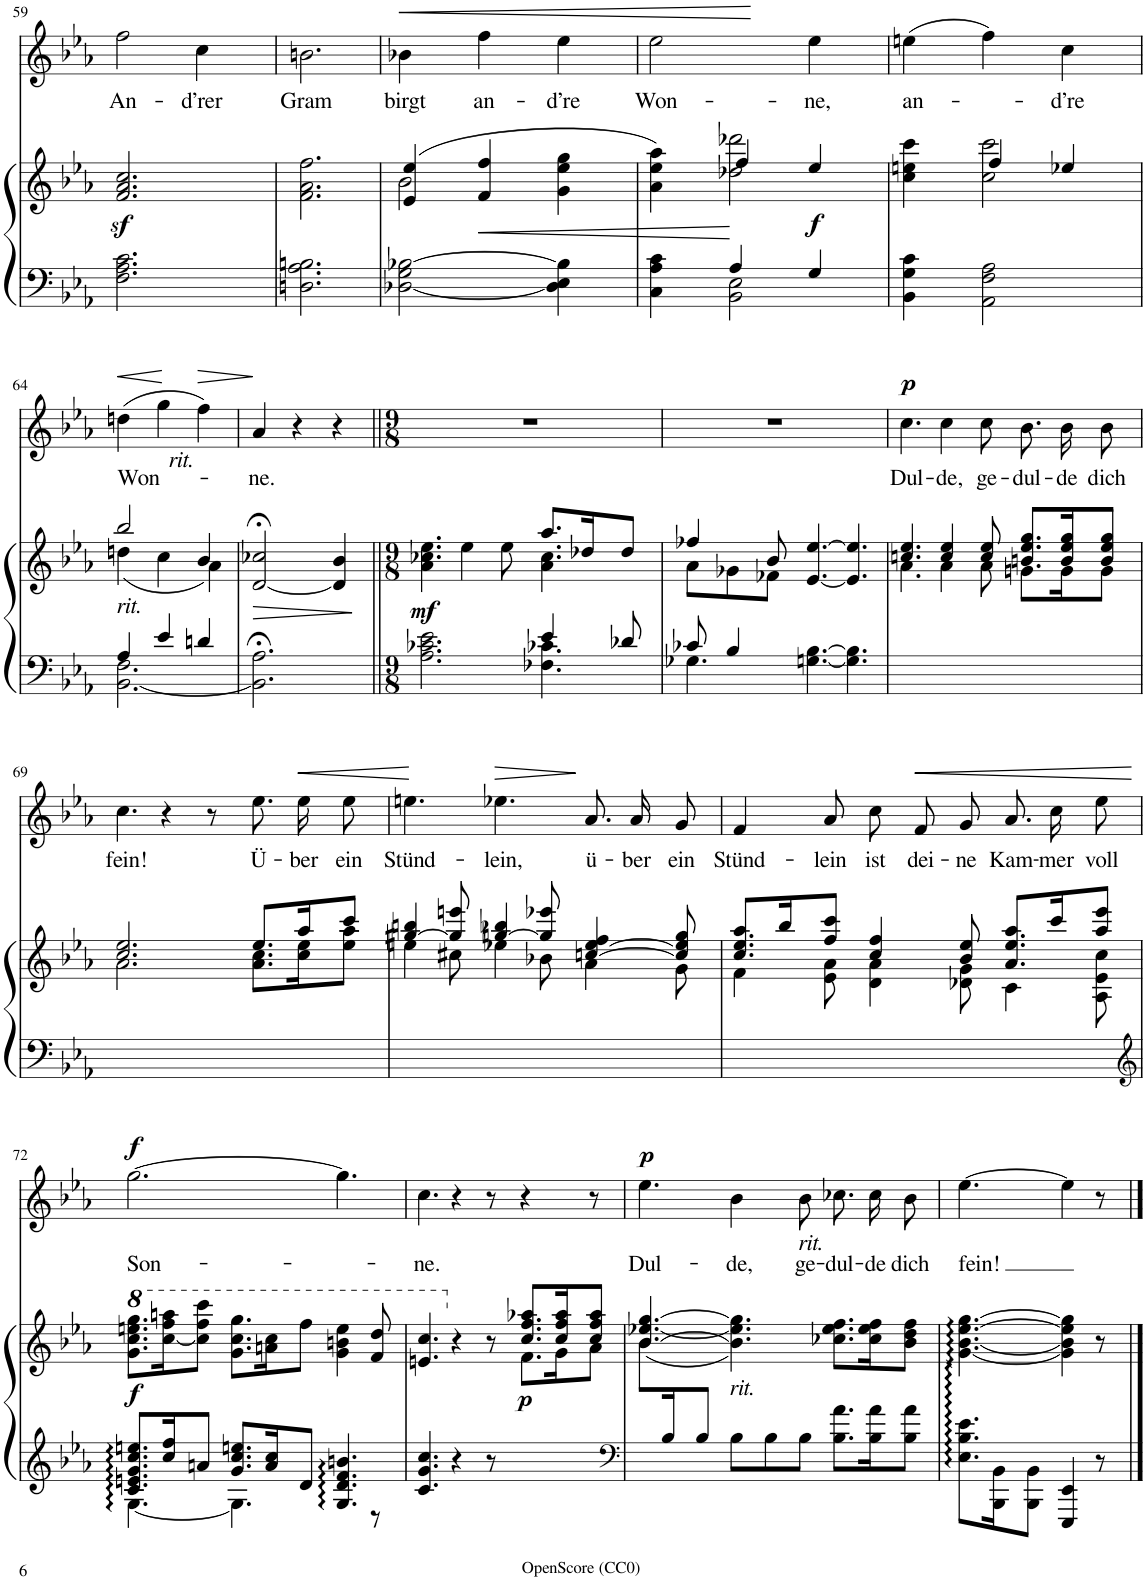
**kern	**kern	**dynam	**kern	**text	**dynam
*part2	*part2	*part2	*part1	*part1	*part1
*staff3	*staff2	*staff2/3	*staff1	*staff1	*staff1
*I"Piano	*	*	*I"Voice Gesang	*	*
*I'Pno	*	*	*	*	*
!!LO:PB:g=z
*clefF4	*clefG2	*	*clefG2	*	*
*k[b-e-a-]	*k[b-e-a-]	*	*k[b-e-a-]	*	*
*M3/4	*M3/4	*	*M3/4	*	*
=59	=59	=59	=59	=59	=59
!	!	!	!	!LO:LY:b	!
2.F\ 2.A-\ 2.c\	2.f/z< 2.a-/z< 2.cc/z<	.	2ff\	An-	.
!	!	!	!	!LO:LY:b	!
.	.	.	4cc\	-d’rer	.
=60	=60	=60	=60	=60	=60
!	!	!	!	!LO:LY:b	!
2.Dn\ 2.A-\ 2.Bn\	2.f\ 2.a-\ 2.ff\	.	2.bn\	Gram	.
=61	=61	=61	=61	=61	=61
*	*^	*	*	*	*
!	!	!	!	!	!LO:LY:b	!LO:HP:b
[2D-X\ 2G\ [2B-X\	(4e-/ 4ee-/	2b-\	.	4b-X\	birgt	<
!	!	!	!LO:HP:b	!	!LO:LY:b	!
.	4f/ 4ff/	.	<	4ff\	an-	.
!	!	!	!	!	!LO:LY:b	!
4D-\] 4E-\ 4B-\]	4g\ 4ee-\ 4gg\	4ryy	.	4ee-\	-d’re	.
=62	=62	=62	=62	=62	=62	=62
*^	*	*	*	*	*	*
!	!	!	!	!	!	!LO:LY:b	!
4C\ 4A-\ 4c\	4ryy	4a-\ 4ee-\ 4aa-\)	4ryy	.	2ee-\	Won-	.
4A-/	2BB-\ 2E-\	4ff/	2dd-X\ 2ddd-X\	[	.	.	.
!	!	!	!	!LO:DY:b	!	!LO:LY:b	!
4G/	.	4ee-/	.	f	4ee-\	-ne,	[
*v	*v	*	*	*	*	*	*
=63	=63	=63	=63	=63	=63	=63
!	!	!	!	!	!LO:LY:b	!
4BB-\ 4G\ 4c\	4cc\ 4een\ 4ccc\	4ryy	.	(4een\	an-	.
2AA-\ 2F\ 2A-\	4ff/	2cc\ 2ccc\	.	4ff\)	.	.
!	!	!	!	!	!LO:LY:b	!
.	4ee-X/	.	.	4cc\	-d’re	.
!!LO:LB:g=z
=64	=64	=64	=64	=64	=64	=64
*^	*	*	*	*	*	*
!	!	!LO:TX:b:i:t=rit.	!	!	!	!	!
!	!	!	!	!	!	!LO:LY:b	!LO:HP:b
4A-/	[2.BB-\ 2.F\	2bb-/	(4ddn\	.	(4ddn\	Won-	<
4e-/	.	.	4cc\	.	4gg\	.	.
!	!	!	!	!	!LO:TX:b:i:t=rit.	!	!
!	!	!	!	!	!	!	!LO:HP:n=1:b
4dn/	.	4a-\	4b-/)	.	4ff\)	.	[ >
*v	*v	*	*	*	*	*	*
*	*v	*v	*	*	*	*
.	.	.	.	.	]
=65	=65	=65	=65	=65	=65
!	!	!LO:HP:b	!	!LO:LY:b	!
2.BB-\];< 2.A-\;<	[2d/;< 2cc-X/;<	>	4a-/	-ne.	.
.	.	.	4r	.	.
.	4d/] 4b-/	.	4r	.	.
.	.	]	.	.	.
=66||	=66||	=66||	=66||	=66||	=66||
*M9/8	*M9/8	*	*M9/8	*	*
*^	*^	*	*	*	*
!	!	!	!	!LO:DY:b	!	!	!
4.ryy	2.A-\ 2.c-X\ 2.e-\	4.ryy	4.a-\ 4.cc-X\ 4.ee-\	mf	8%9r	.	.
4.ryy	.	4.ryy	4ee-\	.	.	.	.
.	.	.	8ee-\	.	.	.	.
4e-/	4.F-X\ 4.c-X\	8.aa-/L	4.a-\ 4.cc-\	.	.	.	.
.	.	16dd-X/K	.	.	.	.	.
8d-X/	.	8dd-/J	.	.	.	.	.
=67	=67	=67	=67	=67	=67	=67	=67
8c-X/	4.G-X\	4ff-X/	8a-\L	.	8%9r	.	.
4B-/	.	.	8g-X\	.	.	.	.
.	.	8b-/	8f-X\J	.	.	.	.
4ryy	[4.Gn\ [>4.B-\	[<4.e-/ [4.ee-/	2.ryy	.	.	.	.
2ryy	.	.	.	.	.	.	.
.	4.G\] 4.B-\]	4.e-/] 4.ee-/]	.	.	.	.	.
=68	=68	=68	=68	=68	=68	=68	=68
!	!	!	!	!	!	!LO:LY:b	!LO:DY:a
*v	*v	*	*	*	*	*	*
1ryy	4.ccn/ 4.ee-/	4.a-\	.	4.cc\	Dul-	p
!	!	!	!	!	!LO:LY:b	!
.	4cc/ 4ee-/	4a-\	.	4cc\	-de,	.
!	!	!	!	!	!LO:LY:b	!
.	8cc/ 8ee-/	8a-\	.	8cc\	ge-	.
!	!	!	!	!	!LO:LY:b	!
.	8.bn/ 8.ee-/ 8.gg/L	8.gn\L	.	8.b-\L	-dul-	.
!	!	!	!	!	!LO:LY:b	!
.	16b/ 16ee-/ 16gg/K	16g\K	.	16b-\K	-de	.
!	!	!	!	!	!LO:LY:b	!
8ryy	8b/ 8ee-/ 8gg/J	8g\J	.	8b-\J	dich	.
!!LO:LB:g=z
=69	=69	=69	=69	=69	=69	=69
!	!	!	!	!	!LO:LY:b	!
1ryy	2.cc/ 2.ee-/	2.a-\	.	4.cc\	fein!	.
.	.	.	.	4r	.	.
.	.	.	.	8r	.	.
!	!	!	!	!	!LO:LY:b	!
.	8.ee-/L	8.a-\ 8.cc\L	.	8.ee-\L	Ü-	.
!	!	!	!	!	!LO:LY:b	!LO:HP:b
.	16aa-/K	16cc\ 16ee-\K	.	16ee-\K	-ber	<
!	!	!	!	!	!LO:LY:b	!
8ryy	8ccc/J	8ee-\ 8aa-\J	.	8ee-\J	ein	.
*	*v	*v	*	*	*	*
.	.	.	.	.	[
=70	=70	=70	=70	=70	=70
*	*^	*	*	*	*
!	!	!	!	!	!LO:LY:b	!
1ryy	[>4gg#X/ 4bbn/	4een\	.	4.een\	Stünd-	.
.	8gg#/] 8eeen/	8cc#X\	.	.	.	.
!	!	!	!	!	!LO:LY:b	!LO:HP:b
.	[>4ggn/ 4bb-X/	4ee-X\	.	4.ee-X\	-lein,	>
.	8gg/] 8eee-X/	8b-X\	.	.	.	.
!	!	!	!	!	!LO:LY:b	!
.	[>4ccn/ [4ee-/ 4ff/	4a-\	.	8.a-/L	ü-	]
!	!	!	!	!	!LO:LY:b	!
.	.	.	.	16a-/K	-ber	.
!	!	!	!	!	!LO:LY:b	!
8ryy	8cc/] 8ee-/] 8gg/	8g\	.	8g/J	ein	.
=71	=71	=71	=71	=71	=71	=71
!	!	!	!	!	!LO:LY:b	!
1ryy	8.cc/ 8.ee-/ 8.aa-/L	4f\	.	4f/	Stünd-	.
.	16bb-/K	.	.	.	.	.
!	!	!	!	!	!LO:LY:b	!
.	8ff/ 8ccc/J	8e-\ 8a-\	.	8a-/	-lein	.
!	!	!	!	!	!LO:LY:b	!
.	4cc/ 4ff/	4d\ 4a-\	.	8cc/L	ist	.
!	!	!	!	!	!LO:LY:b	!LO:HP:b
.	.	.	.	8f/	dei-	<
!	!	!	!	!	!LO:LY:b	!
.	8b-/ 8ee-/	8d-X\ 8g\	.	8g/J	-ne	.
!	!	!	!	!	!LO:LY:b	!
.	8.a-/ 8.ee-/ 8.aa-/L	4c\	.	8.a-\L	Kam-	.
!	!	!	!	!	!LO:LY:b	!
.	16ccc/K	.	.	16cc\K	-mer	.
!	!	!	!	!	!LO:LY:b	!
8ryy	8aa-/ 8eee-/J	8A-\ 8e-\ 8cc\	.	8ee-\J	voll	.
*	*v	*v	*	*	*	*
.	.	.	.	.	[
!!LO:LB:g=z
=72	=72	=72	=72	=72	=72
*clefG2	*	*	*	*	*
*^	*	*	*	*	*
*	*	*8va	*	*	*	*
!	!	!	!LO:DY:b	!	!LO:LY:b	!LO:DY:a
8.c/ 8.en/ 8.g/ 8.cc/ 8.een/L	[4.G\	8.gg\ 8.ccc\ 8.eeen\ 8.ggg\L	f	[2.gg\	Son-	f
16cc/ 16ff/K	.	[16ccc\ 16fff\ 16aaan\K	.	.	.	.
8an/J	.	8ccc\] 8fff\ 8cccc\J	.	.	.	.
8.g/ 8.cc/ 8.een/L	4.G\]	8.gg\ 8.ccc\ 8.ggg\L	.	.	.	.
16a/ 16cc/K	.	16aan\ 16ccc\K	.	.	.	.
8d/J	.	8fff\J	.	.	.	.
4.G/ 4.d/ 4.f/ 4.bn/	4ryy	4gg\ 4bbn\ 4eee\	.	4.gg\]	.	.
.	8r	8ff/ 8ddd/	.	.	.	.
=73	=73	=73	=73	=73	=73	=73
*	*	*^	*	*	*	*
!	!	!	!	!	!	!LO:LY:b	!
*v	*v	*	*	*	*	*	*
4.c/ 4.g/ 4.cc/	4.een/ 4.ccc/	2.ryy	.	4.cc\	-ne.	.
*	*X8va	*	*	*	*	*
4r	4r	.	.	4r	.	.
8r	8r	.	.	8r	.	.
!	!	!	!LO:DY:b	!	!	!
4.ryy	8.cc/ 8.ff/ 8.aa-X/L	8.f\L	p	4r	.	.
.	16cc/ 16ff/ 16aa-/K	16g\K	.	.	.	.
.	8cc/ 8ff/ 8aa-/J	8a-\J	.	8r	.	.
=74	=74	=74	=74	=74	=74	=74
*clefF4	*	*	*	*	*	*
!	!	!	!	!	!LO:LY:b	!LO:DY:a
8.ryy	(<[>4.b-/ [4.ee-X/ [4.gg/	8.b-\L	.	4.ee-\	Dul-	p
16B-/K	.	2...ryy	.	.	.	.
8B-/J	.	.	.	.	.	.
!	!LO:TX:b:i:t=rit.	!	!	!	!	!
!	!	!	!	!	!LO:LY:b	!
8B-\L	4.b-\] 4.ee-\] 4.gg\])	.	.	4b-\	-de,	.
8B-\	.	.	.	.	.	.
!	!	!	!	!LO:TX:b:i:t=rit.	!	!
!	!	!	!	!	!LO:LY:b	!
8B-\J	.	.	.	8b-\	ge-	.
!	!	!	!	!	!LO:LY:b	!
8.B-\ 8.a-\L	8.cc-X\ 8.ee-\ 8.ff\L	.	.	8.cc-X\L	-dul-	.
!	!	!	!	!	!LO:LY:b	!
16B-\ 16a-\K	16cc-\ 16ee-\ 16ff\K	.	.	16cc-\K	-de	.
!	!	!	!	!	!LO:LY:b	!
8B-\ 8a-\J	8b-\ 8dd\ 8ff\J	.	.	8b-\J	dich	.
*	*v	*v	*	*	*	*
=75	=75	=75	=75	=75	=75
!	!	!	!	!LO:LY:b	!
8.E-\ 8.B-\ 8.e-\L	[4.g\ [<4.b-\ [4.ee-\ [4.gg\	.	[4.ee-\	fein!	.
16BBB-\ 16BB-\K	.	.	.	.	.
8BBB-\ 8BB-\J	.	.	.	.	.
4EEE-/ 4EE-/	4g\] 4b-\] 4ee-\] 4gg\]	.	4ee-\]	.	.
8r	8r	.	8r	.	.
==	==	==	==	==	==
*-	*-	*-	*-	*-	*-
